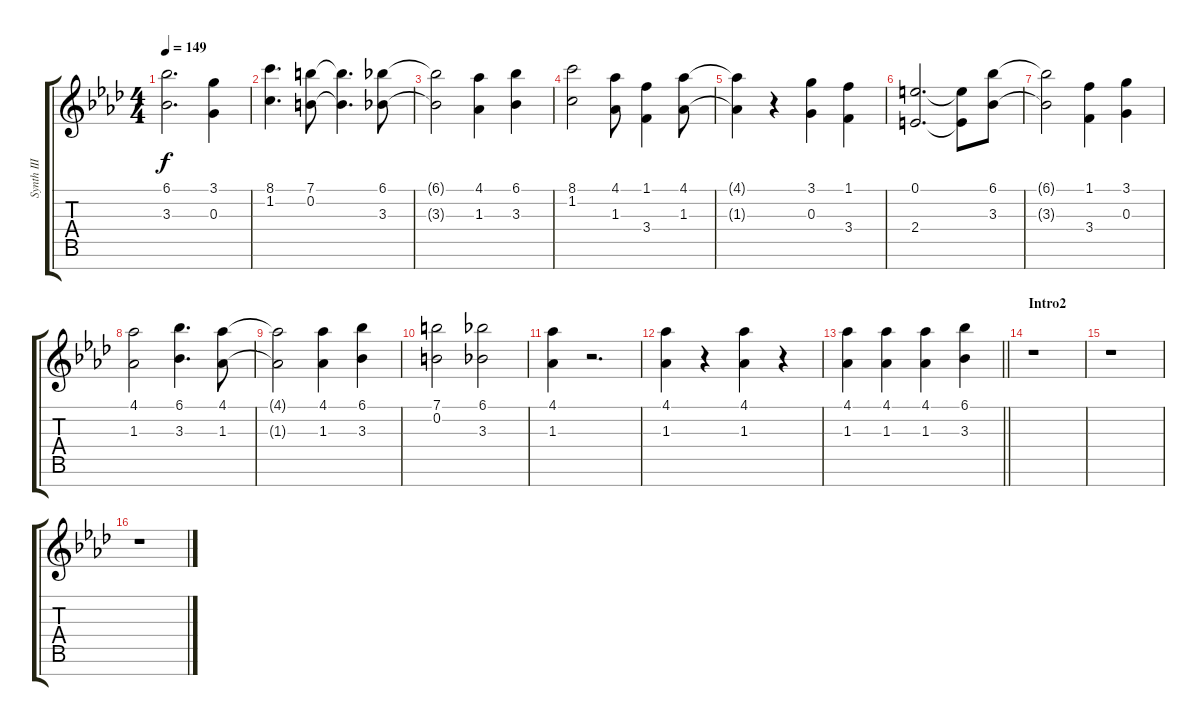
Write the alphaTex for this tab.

\track ("Synth III" "Synth III") {instrument fx4atmosphere}
\staff {score tabs}
\tuning (E5 B4 G4 D4 A3 E3 B2) {hide}
\ts (4 4)
\tempo 149
\clef g2
\ks ab
(6.1 3.3).2{d dy f} (3.1 0.3).4 |
(8.1 1.2).4{d} (7.1 0.2).8 (7.1{t} 0.2{t}).4{d} (6.1 3.3).8 |
(6.1{t} 3.3{t}).2 (4.1 1.3).4 (6.1 3.3).4 |
(8.1 1.2).2 (4.1 1.3).8 (1.1 3.4).4 (4.1 1.3).8 |
(4.1{t} 1.3{t}).4 r.4 (3.1 0.3).4 (1.1 3.4).4 |
(0.1 2.4).2{d} (0.1{t} 2.4{t}).8 (6.1 3.3).8 |
(6.1{t} 3.3{t}).2 (1.1 3.4).4 (3.1 0.3).4 |
(4.1 1.3).2 (6.1 3.3).4{d} (4.1 1.3).8 |
(4.1{t} 1.3{t}).2 (4.1 1.3).4 (6.1 3.3).4 |
(7.1 0.2).2 (6.1 3.3).2 |
(4.1 1.3).4 r.2{d} |
(4.1 1.3).4 r.4 (4.1 1.3).4 r.4 |
\barLineRight lightlight
(4.1 1.3).4 (4.1 1.3).4 (4.1 1.3).4 (6.1 3.3).4 |
\section ("" "Intro2")
r.1 |
r.1 |
r.1
